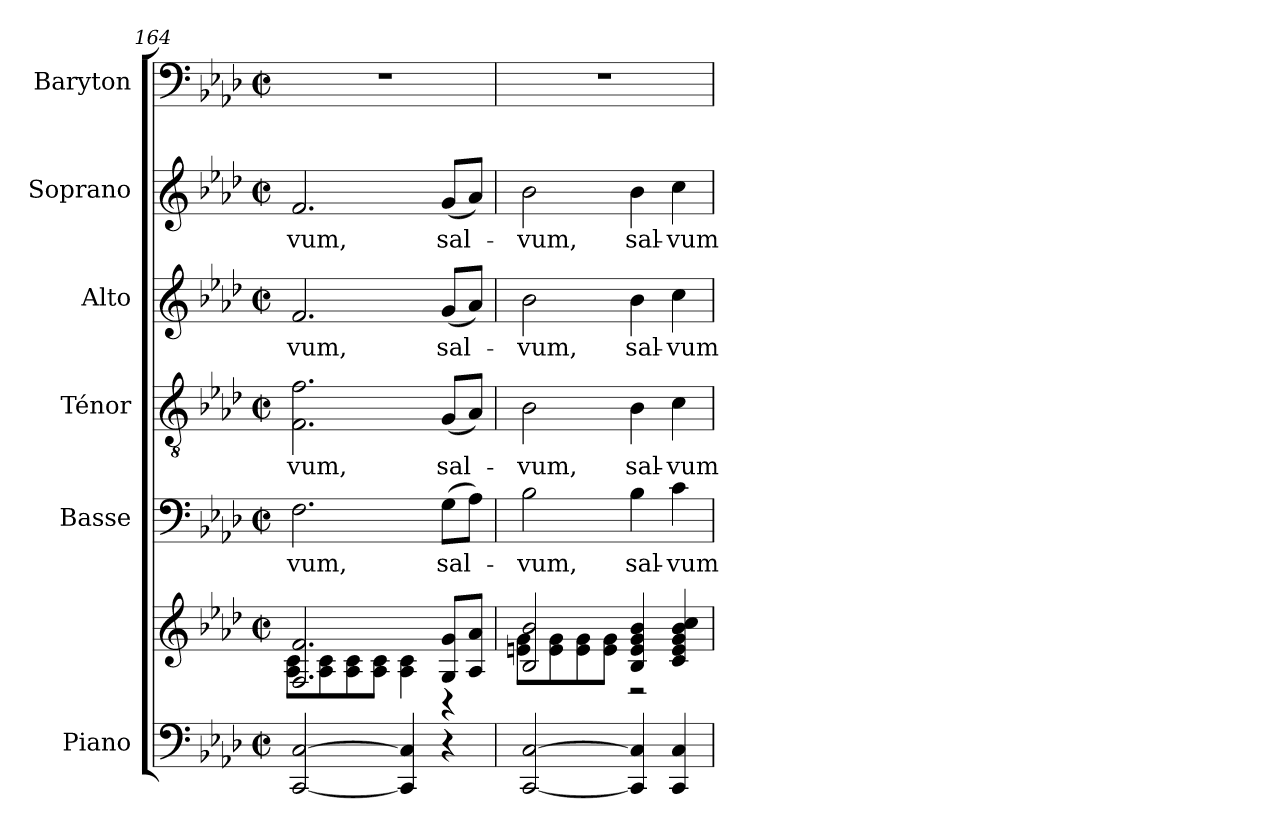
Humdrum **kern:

**kern	**kern	**kern	**text	**kern	**text	**kern	**text	**kern	**text	**kern
*part6	*part6	*part5	*part5	*part4	*part4	*part3	*part3	*part2	*part2	*part1
*staff7	*staff6	*staff5	*staff5	*staff4	*staff4	*staff3	*staff3	*staff2	*staff2	*staff1
*I"Piano	*	*I"Basse	*	*I"Ténor	*	*I"Alto	*	*I"Soprano	*	*I"Baryton
*I'Pno.	*	*I'B.	*	*I'T.	*	*I'Alt.	*	*I'So.	*	*I'Bar.
*clefF4	*clefG2	*clefF4	*	*clefGv2	*	*clefG2	*	*clefG2	*	*clefF4
*k[b-e-a-d-]	*k[b-e-a-d-]	*k[b-e-a-d-]	*	*k[b-e-a-d-]	*	*k[b-e-a-d-]	*	*k[b-e-a-d-]	*	*k[b-e-a-d-]
*M4/4	*M4/4	*M4/4	*	*M4/4	*	*M4/4	*	*M4/4	*	*M4/4
*met(c|)	*met(c|)	*met(c|)	*	*met(c|)	*	*met(c|)	*	*met(c|)	*	*met(c|)
=164	=164	=164	=164	=164	=164	=164	=164	=164	=164	=164
*	*^	*	*	*	*	*	*	*	*	*
!	!	!	!	!LO:LY:b	!	!LO:LY:b	!	!LO:LY:b	!	!LO:LY:b	!
[2CC/ [2C/	2.F/ 2.f/	8A-\ 8c\L	2.F\	-vum,	2.F\ 2.f\	-vum,	2.f/	-vum,	2.f/	-vum,	1r
.	.	8A-\ 8c\	.	.	.	.	.	.	.	.	.
.	.	8A-\ 8c\	.	.	.	.	.	.	.	.	.
.	.	8A-\ 8c\J	.	.	.	.	.	.	.	.	.
4CC/] 4C/]	.	4A-\ 4c\	.	.	.	.	.	.	.	.	.
!	!	!	!	!LO:LY:b	!	!LO:LY:b	!	!LO:LY:b	!	!LO:LY:b	!
4r	8G/ 8g/L	4r	(8G\L	sal-	(8G/L	sal-	(8g/L	sal-	(8g/L	sal-	.
.	8A-/ 8a-/J	.	8A-\J)	.	8A-/J)	.	8a-/J)	.	8a-/J)	.	.
=165	=165	=165	=165	=165	=165	=165	=165	=165	=165	=165	=165
!	!	!	!	!LO:LY:b	!	!LO:LY:b	!	!LO:LY:b	!	!LO:LY:b	!
[2CC/ [2C/	2B-/ 2b-/	8en\ 8g\L	2B-\	-vum,	2B-\	-vum,	2b-\	-vum,	2b-\	-vum,	1r
.	.	8e\ 8g\	.	.	.	.	.	.	.	.	.
.	.	8e\ 8g\	.	.	.	.	.	.	.	.	.
.	.	8e\ 8g\J	.	.	.	.	.	.	.	.	.
!	!	!	!	!LO:LY:b	!	!LO:LY:b	!	!LO:LY:b	!	!LO:LY:b	!
4CC/] 4C/]	4B-/ 4e/ 4g/ 4b-/	2r	4B-\	sal-	4B-\	sal-	4b-\	sal-	4b-\	sal-	.
!	!	!	!	!LO:LY:b	!	!LO:LY:b	!	!LO:LY:b	!	!LO:LY:b	!
4CC/ 4C/	4c/ 4e/ 4g/ 4b-/ 4cc/	.	4c\	-vum	4c\	-vum	4cc\	-vum	4cc\	-vum	.
*	*v	*v	*	*	*	*	*	*	*	*	*
=	=	=	=	=	=	=	=	=	=	=
*-	*-	*-	*-	*-	*-	*-	*-	*-	*-	*-
